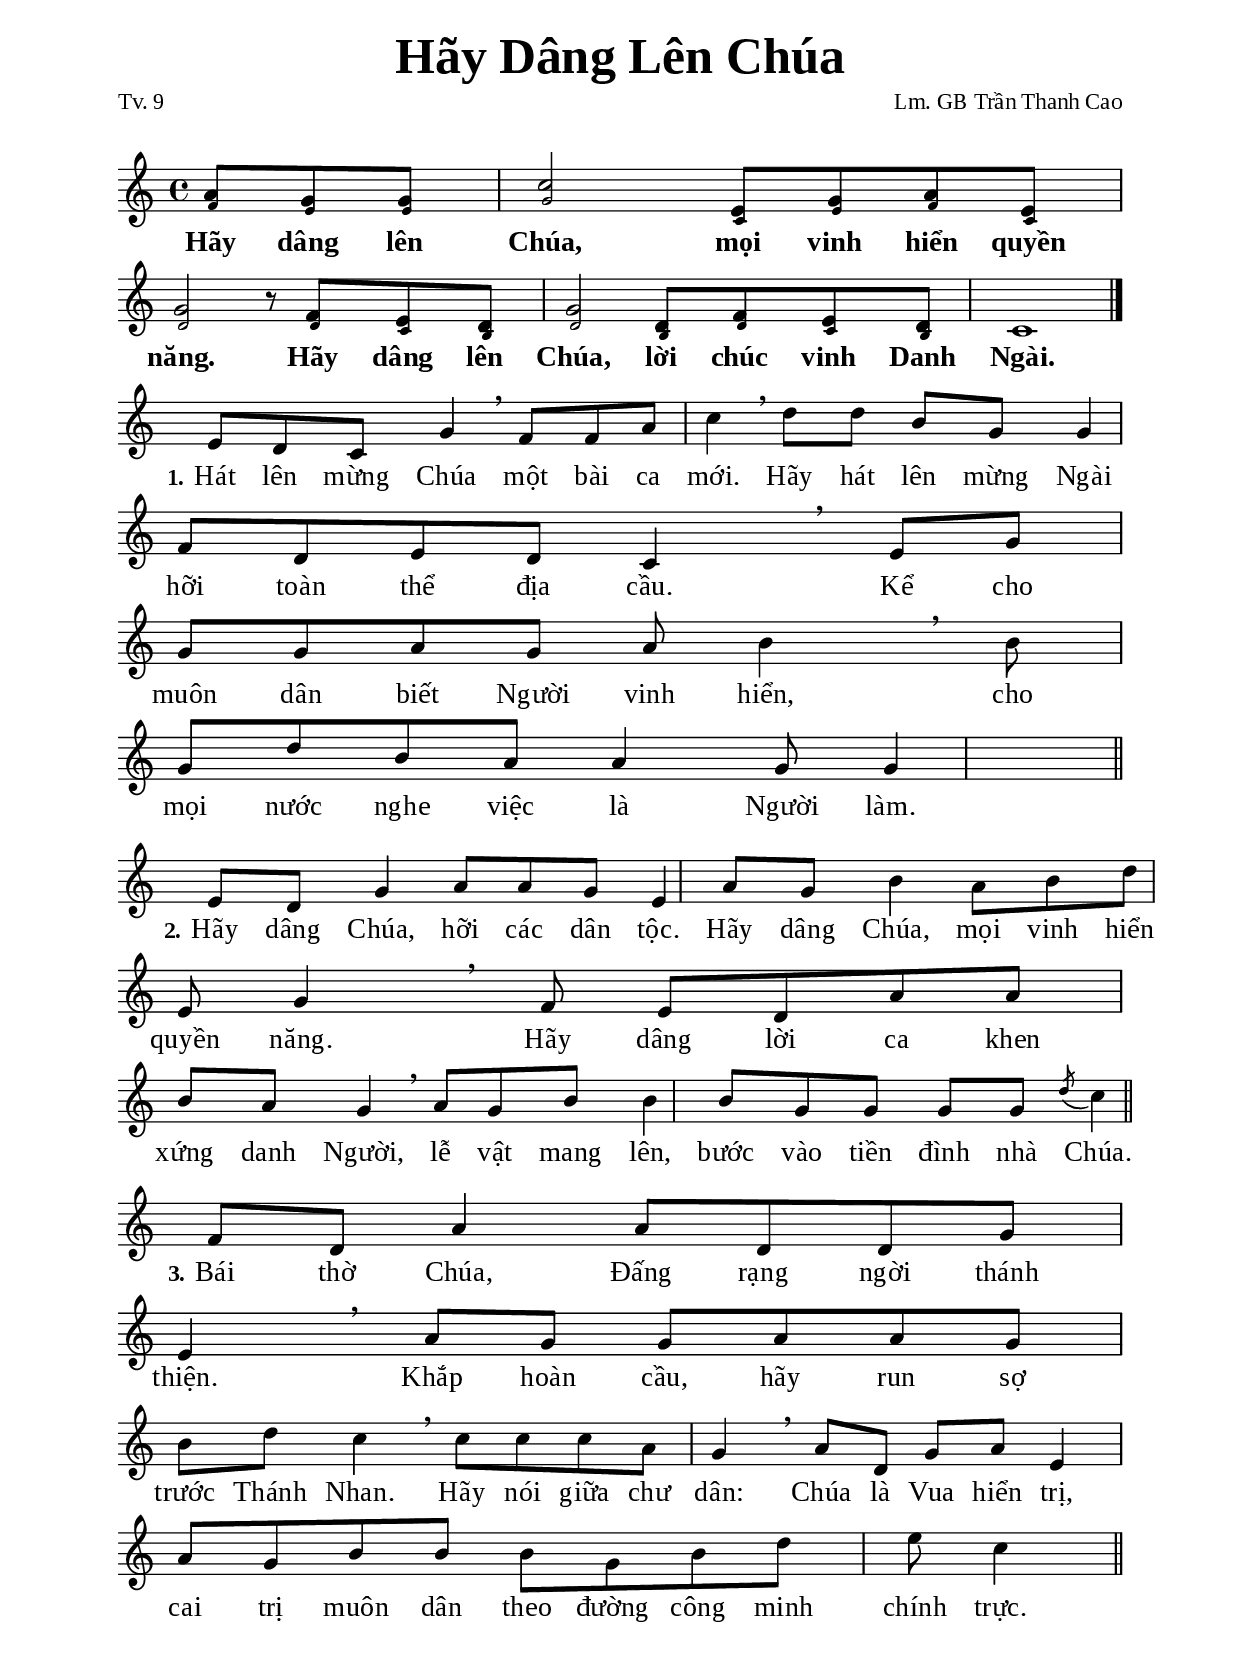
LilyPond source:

% Cài đặt chung
\version "2.22.1"
\include "english.ly"

\header {
  title = \markup { \fontsize #3 "Hãy Dâng Lên Chúa" }
  poet = "Tv. 9"
  composer = "Lm. GB Trần Thanh Cao"
  arranger = " "
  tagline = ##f
}

% Nhạc điệp khúc
nhacDiepKhucSop = \relative c'' {
  \partial 4. a8 g g |
  c2 e,8 g a e |
  g2 r8 f e d |
  g2 d8 f e d |
  c1 \bar "|."
}

nhacDiepKhucBas = \relative c' {
  \partial 4. f8 e e |
  g2 c,8 e f c |
  d2 r8 d c b |
  d2 b8 d c b
}

% Nhạc phiên khúc
nhacPhienKhucMot = \relative c' {
  e8 d c g'4 \breathe
  f8 f a c4 \breathe
  d8 d b g g4
  f8 d e d c4 \breathe
  e8 g g g a g a b4 \breathe
  b8 g d' b a a4 g8 g4 \bar "||"
}

nhacPhienKhucHai = \relative c' {
  e8 d g4 a8 a g e4
  a8 g b4 a8 b d e, g4 \breathe
  f8 e d a' a b a g4 \breathe
  a8 g b b4 b8 g g g g \acciaccatura d'8 c4 \bar "||"
}

nhacPhienKhucBa = \relative c' {
  f8 d a'4 a8 d, d g e4 \breathe
  a8 g g a a g b d c4 \breathe
  c8 c c a g4 \breathe
  a8 d, g a e4
  a8 g b b b g b d e c4 \bar "||"
}

% Lời điệp khúc
loiDiepKhuc = \lyricmode {
  Hãy dâng lên Chúa, mọi vinh hiển quyền năng.
  Hãy dâng lên Chúa, lời chúc vinh Danh Ngài.
}

% Lời phiên khúc
loiPhienKhucMot = \lyricmode {
  \set stanza = #"1."
  Hát lên mừng Chúa một bài ca mới.
  Hãy hát lên mừng Ngài hỡi toàn thể địa cầu.
  Kể cho muôn dân biết Người vinh hiển,
  cho mọi nước nghe việc là Người làm.
}

loiPhienKhucHai = \lyricmode {
  \set stanza = #"2."
  Hãy dâng Chúa, hỡi các dân tộc.
  Hãy dâng Chúa, mọi vinh hiển quyền năng.
  Hãy dâng lời ca khen xứng danh Người,
  lễ vật mang lên, bước vào tiền đình nhà Chúa.
}

loiPhienKhucBa = \lyricmode {
  \set stanza = #"3."
  Bái thờ Chúa, Đấng rạng ngời thánh thiện.
  Khắp hoàn cầu, hãy run sợ trước Thánh Nhan.
  Hãy nói giữa chư dân:
  Chúa là Vua hiển trị,
  cai trị muôn dân theo đường công minh chính trực.
}

% Dàn trang
\paper {
  #(set-paper-size "a4")
  top-margin = 15\mm
  bottom-margin = 10\mm
  left-margin = 20\mm
  right-margin = 20\mm
  indent = #0
  #(define fonts
    (make-pango-font-tree
      "Liberation Serif"
      "Liberation Serif"
      "Liberation Serif"
      (/ 20 20)))
  page-count = #1
}

% Thiết lập tông và nhịp
TongNhip = { \key c \major \time 4/4 }

% Đổi kích thước nốt cho bè phụ
notBePhu =
#(define-music-function (font-size music) (number? ly:music?)
   (for-some-music
     (lambda (m)
       (if (music-is-of-type? m 'rhythmic-event)
           (begin
             (set! (ly:music-property m 'tweaks)
                   (cons `(font-size . ,font-size)
                         (ly:music-property m 'tweaks)))
             #t)
           #f))
     music)
   music)

\score {
  \new ChoirStaff <<
    \new Staff = diepKhuc \with {
        \consists "Merge_rests_engraver"
        %\magnifyStaff #(magstep +1)
        printPartCombineTexts = ##f
      }
      <<
      \new Voice \TongNhip \partCombine 
        \nhacDiepKhucSop
        \notBePhu -3 { \nhacDiepKhucBas }
      \new NullVoice = nhacThamChieu \nhacDiepKhucSop
      \new Lyrics \lyricsto nhacThamChieu \loiDiepKhuc
      >>
  >>
  \layout {
    \override Lyrics.LyricText.font-series = #'bold
    \override Lyrics.LyricText.font-size = #+2
    \override Lyrics.LyricSpace.minimum-distance = #3.2
    \override Score.BarNumber.break-visibility = ##(#f #f #f)
    \override Score.SpacingSpanner.uniform-stretching = ##t
  }
}

\score {
  \new ChoirStaff <<
    \new Staff = phienKhuc \with {
        %\magnifyStaff #(magstep +1)
      }
      <<
      \new Voice = beSop {
        \key c \major \time 4/4 \nhacPhienKhucMot
      }
    >>
    \new Lyrics \lyricsto beSop \loiPhienKhucMot
  >>
  \layout {
    \override Staff.TimeSignature.transparent = ##t
    \override Lyrics.LyricText.font-size = #+2
    \override Lyrics.LyricSpace.minimum-distance = #2.5
    \override Score.BarNumber.break-visibility = ##(#f #f #f)
    \override Score.SpacingSpanner.uniform-stretching = ##t
    \set Score.barAlways = ##t
    \set Score.defaultBarType = ""
  } 
}

\score {
  \new ChoirStaff <<
    \new Staff = phienKhuc \with {
        %\magnifyStaff #(magstep +1)
      }
      <<
      \new Voice = beSop {
        \key c \major \time 4/4 \nhacPhienKhucHai
      }
    >>
    \new Lyrics \lyricsto beSop \loiPhienKhucHai
  >>
  \layout {
    \override Staff.TimeSignature.transparent = ##t
    \override Lyrics.LyricText.font-size = #+2
    \override Lyrics.LyricSpace.minimum-distance = #2.5
    \override Score.BarNumber.break-visibility = ##(#f #f #f)
    \override Score.SpacingSpanner.uniform-stretching = ##t
    \set Score.barAlways = ##t
    \set Score.defaultBarType = ""
  } 
}

\score {
  \new ChoirStaff <<
    \new Staff = phienKhuc \with {
        %\magnifyStaff #(magstep +1)
      }
      <<
      \new Voice = beSop {
        \key c \major \time 4/4 \nhacPhienKhucBa
      }
    >>
    \new Lyrics \lyricsto beSop \loiPhienKhucBa
  >>
  \layout {
    \override Staff.TimeSignature.transparent = ##t
    \override Lyrics.LyricText.font-size = #+2
    \override Lyrics.LyricSpace.minimum-distance = #1.7
    \override Score.BarNumber.break-visibility = ##(#f #f #f)
    \override Score.SpacingSpanner.uniform-stretching = ##t
    \set Score.barAlways = ##t
    \set Score.defaultBarType = ""
  } 
}
